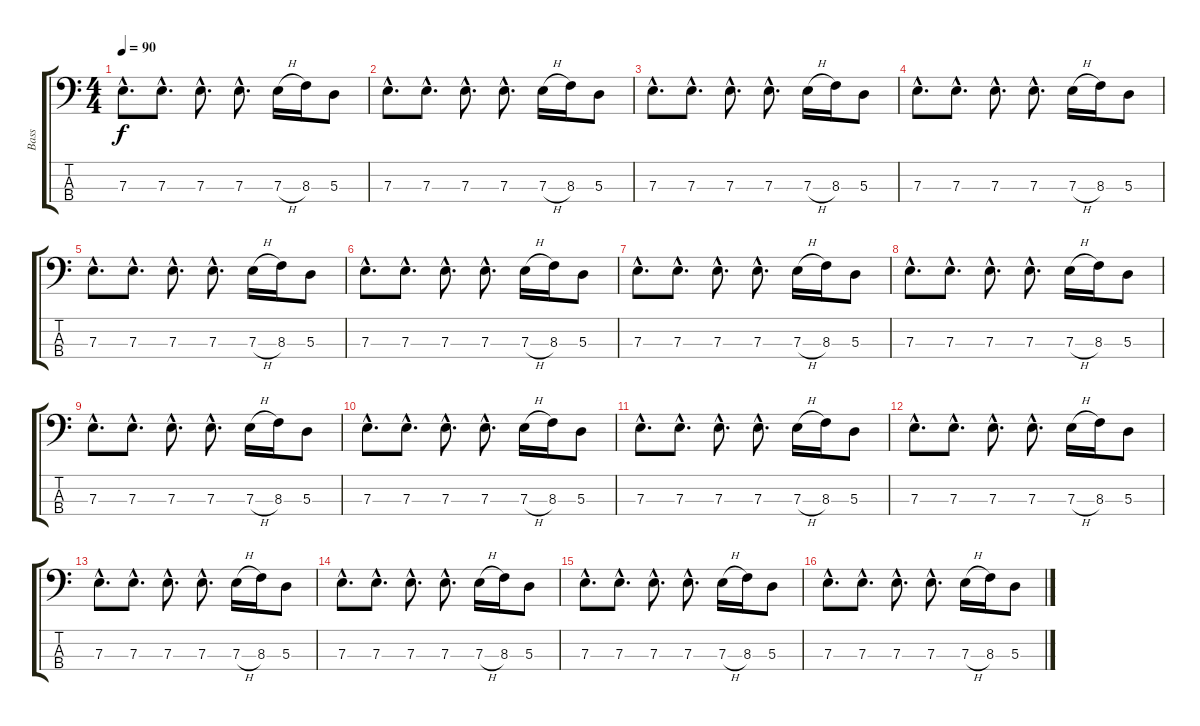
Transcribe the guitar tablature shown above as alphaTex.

\track ("Bass" "Bass") {instrument electricbasspick}
\staff {score tabs}
\tuning (G2 D2 A1 D1) {hide}
\ts (4 4)
\tempo 90
\clef f4
\ks c
7.3{hac}.8{d dy f volume 9} 7.3{hac}.8{d} 7.3{hac}.8{d} 7.3{hac}.8{d} 7.3{h}.16 8.3.16 5.3.8 |
7.3{hac}.8{d volume 9} 7.3{hac}.8{d} 7.3{hac}.8{d} 7.3{hac}.8{d} 7.3{h}.16 8.3.16 5.3.8 |
7.3{hac}.8{d volume 9} 7.3{hac}.8{d} 7.3{hac}.8{d} 7.3{hac}.8{d} 7.3{h}.16 8.3.16 5.3.8 |
7.3{hac}.8{d volume 9} 7.3{hac}.8{d} 7.3{hac}.8{d} 7.3{hac}.8{d} 7.3{h}.16 8.3.16 5.3.8 |
7.3{hac}.8{d volume 9} 7.3{hac}.8{d} 7.3{hac}.8{d} 7.3{hac}.8{d} 7.3{h}.16 8.3.16 5.3.8 |
7.3{hac}.8{d volume 9} 7.3{hac}.8{d} 7.3{hac}.8{d} 7.3{hac}.8{d} 7.3{h}.16 8.3.16 5.3.8 |
7.3{hac}.8{d volume 9} 7.3{hac}.8{d} 7.3{hac}.8{d} 7.3{hac}.8{d} 7.3{h}.16 8.3.16 5.3.8 |
7.3{hac}.8{d volume 9} 7.3{hac}.8{d} 7.3{hac}.8{d} 7.3{hac}.8{d} 7.3{h}.16 8.3.16 5.3.8 |
7.3{hac}.8{d volume 9} 7.3{hac}.8{d} 7.3{hac}.8{d} 7.3{hac}.8{d} 7.3{h}.16 8.3.16 5.3.8 |
7.3{hac}.8{d volume 9} 7.3{hac}.8{d} 7.3{hac}.8{d} 7.3{hac}.8{d} 7.3{h}.16 8.3.16 5.3.8 |
7.3{hac}.8{d volume 9} 7.3{hac}.8{d} 7.3{hac}.8{d} 7.3{hac}.8{d} 7.3{h}.16 8.3.16 5.3.8 |
7.3{hac}.8{d volume 9} 7.3{hac}.8{d} 7.3{hac}.8{d} 7.3{hac}.8{d} 7.3{h}.16 8.3.16 5.3.8 |
7.3{hac}.8{d volume 9} 7.3{hac}.8{d} 7.3{hac}.8{d} 7.3{hac}.8{d} 7.3{h}.16 8.3.16 5.3.8 |
7.3{hac}.8{d volume 9} 7.3{hac}.8{d} 7.3{hac}.8{d} 7.3{hac}.8{d} 7.3{h}.16 8.3.16 5.3.8 |
7.3{hac}.8{d volume 9} 7.3{hac}.8{d} 7.3{hac}.8{d} 7.3{hac}.8{d} 7.3{h}.16 8.3.16 5.3.8 |
7.3{hac}.8{d volume 9} 7.3{hac}.8{d} 7.3{hac}.8{d} 7.3{hac}.8{d} 7.3{h}.16 8.3.16 5.3.8
